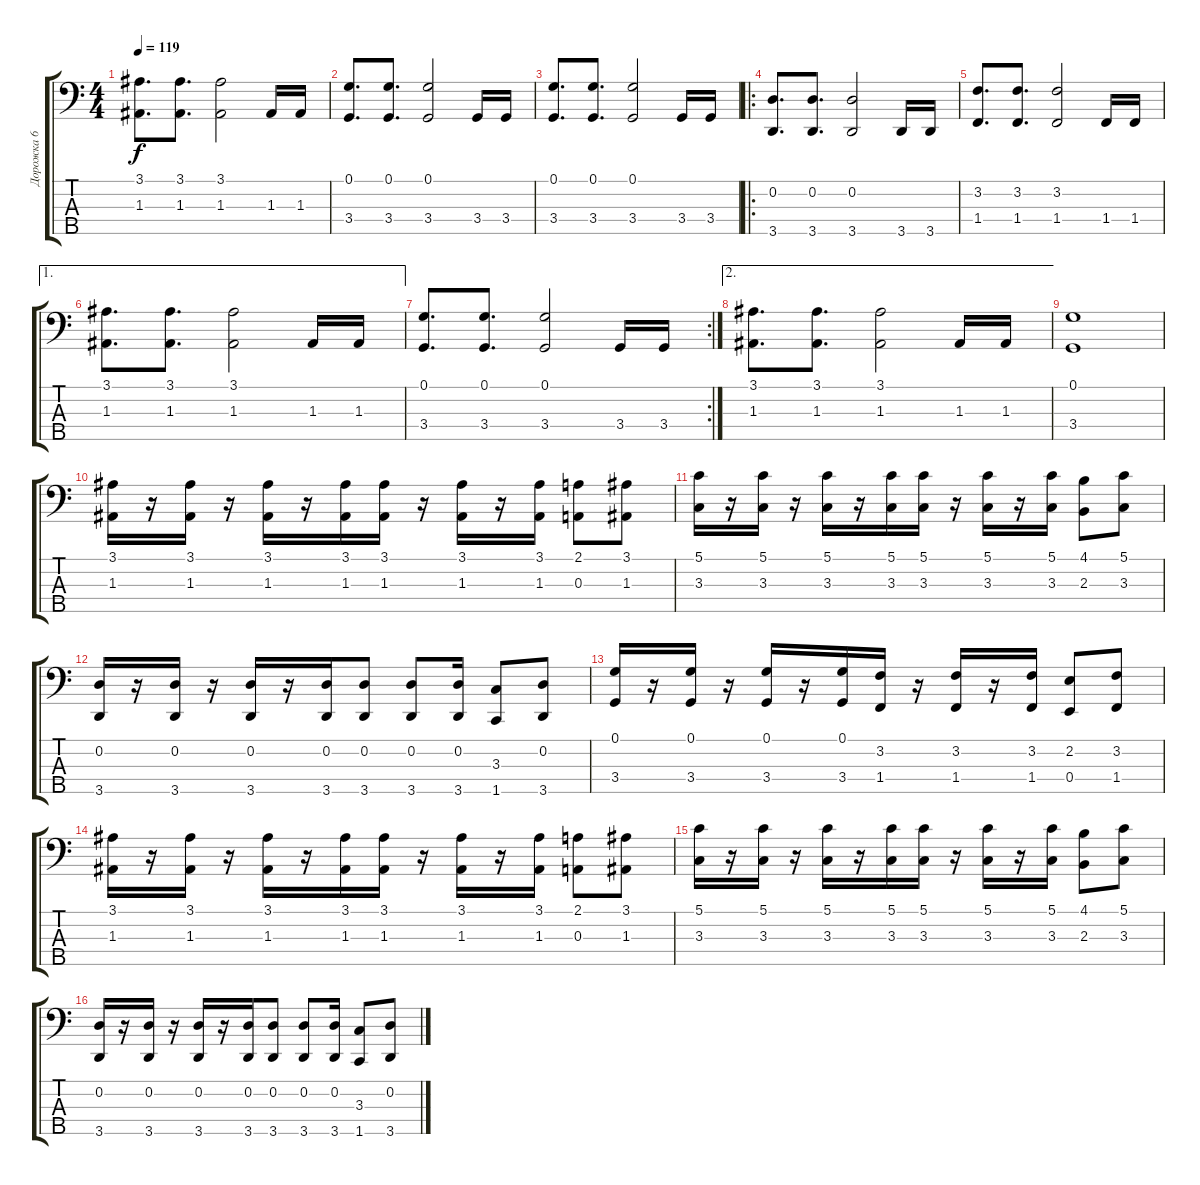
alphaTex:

\track ("Дорожка 6" "Дорожка 6") {instrument synthbass2}
\staff {score tabs}
\tuning (G2 D2 A1 E1 B0) {hide}
\ts (4 4)
\tempo 119
\clef f4
\ks c
(3.1 1.3).8{d dy f} (3.1 1.3).8{d} (3.1 1.3).2 1.3.16 1.3.16 |
(0.1 3.4).8{d} (0.1 3.4).8{d} (0.1 3.4).2 3.4.16 3.4.16 |
(0.1 3.4).8{d} (0.1 3.4).8{d} (0.1 3.4).2 3.4.16 3.4.16 |
\ro
(0.2 3.5).8{d} (0.2 3.5).8{d} (0.2 3.5).2 3.5.16 3.5.16 |
(3.2 1.4).8{d} (3.2 1.4).8{d} (3.2 1.4).2 1.4.16 1.4.16 |
\ae 1
(3.1 1.3).8{d} (3.1 1.3).8{d} (3.1 1.3).2 1.3.16 1.3.16 |
\rc 2
(0.1 3.4).8{d} (0.1 3.4).8{d} (0.1 3.4).2 3.4.16 3.4.16 |
\ae 2
(3.1 1.3).8{d} (3.1 1.3).8{d} (3.1 1.3).2 1.3.16 1.3.16 |
(0.1 3.4).1 |
(3.1 1.3).16 r.16 (3.1 1.3).16 r.16 (3.1 1.3).16 r.16 (3.1 1.3).16 (3.1 1.3).16 r.16 (3.1 1.3).16 r.16 (3.1 1.3).16 (2.1 0.3).8 (3.1 1.3).8 |
(5.1 3.3).16 r.16 (5.1 3.3).16 r.16 (5.1 3.3).16 r.16 (5.1 3.3).16 (5.1 3.3).16 r.16 (5.1 3.3).16 r.16 (5.1 3.3).16 (4.1 2.3).8 (5.1 3.3).8 |
(0.2 3.5).16 r.16 (0.2 3.5).16 r.16 (0.2 3.5).16 r.16 (0.2 3.5).16 (0.2 3.5).8 (0.2 3.5).8 (0.2 3.5).16 (3.3 1.5).8 (0.2 3.5).8 |
(0.1 3.4).16 r.16 (0.1 3.4).16 r.16 (0.1 3.4).16 r.16 (0.1 3.4).16 (3.2 1.4).16 r.16 (3.2 1.4).16 r.16 (3.2 1.4).16 (2.2 0.4).8 (3.2 1.4).8 |
(3.1 1.3).16 r.16 (3.1 1.3).16 r.16 (3.1 1.3).16 r.16 (3.1 1.3).16 (3.1 1.3).16 r.16 (3.1 1.3).16 r.16 (3.1 1.3).16 (2.1 0.3).8 (3.1 1.3).8 |
(5.1 3.3).16 r.16 (5.1 3.3).16 r.16 (5.1 3.3).16 r.16 (5.1 3.3).16 (5.1 3.3).16 r.16 (5.1 3.3).16 r.16 (5.1 3.3).16 (4.1 2.3).8 (5.1 3.3).8 |
(0.2 3.5).16 r.16 (0.2 3.5).16 r.16 (0.2 3.5).16 r.16 (0.2 3.5).16 (0.2 3.5).8 (0.2 3.5).8 (0.2 3.5).16 (3.3 1.5).8 (0.2 3.5).8
